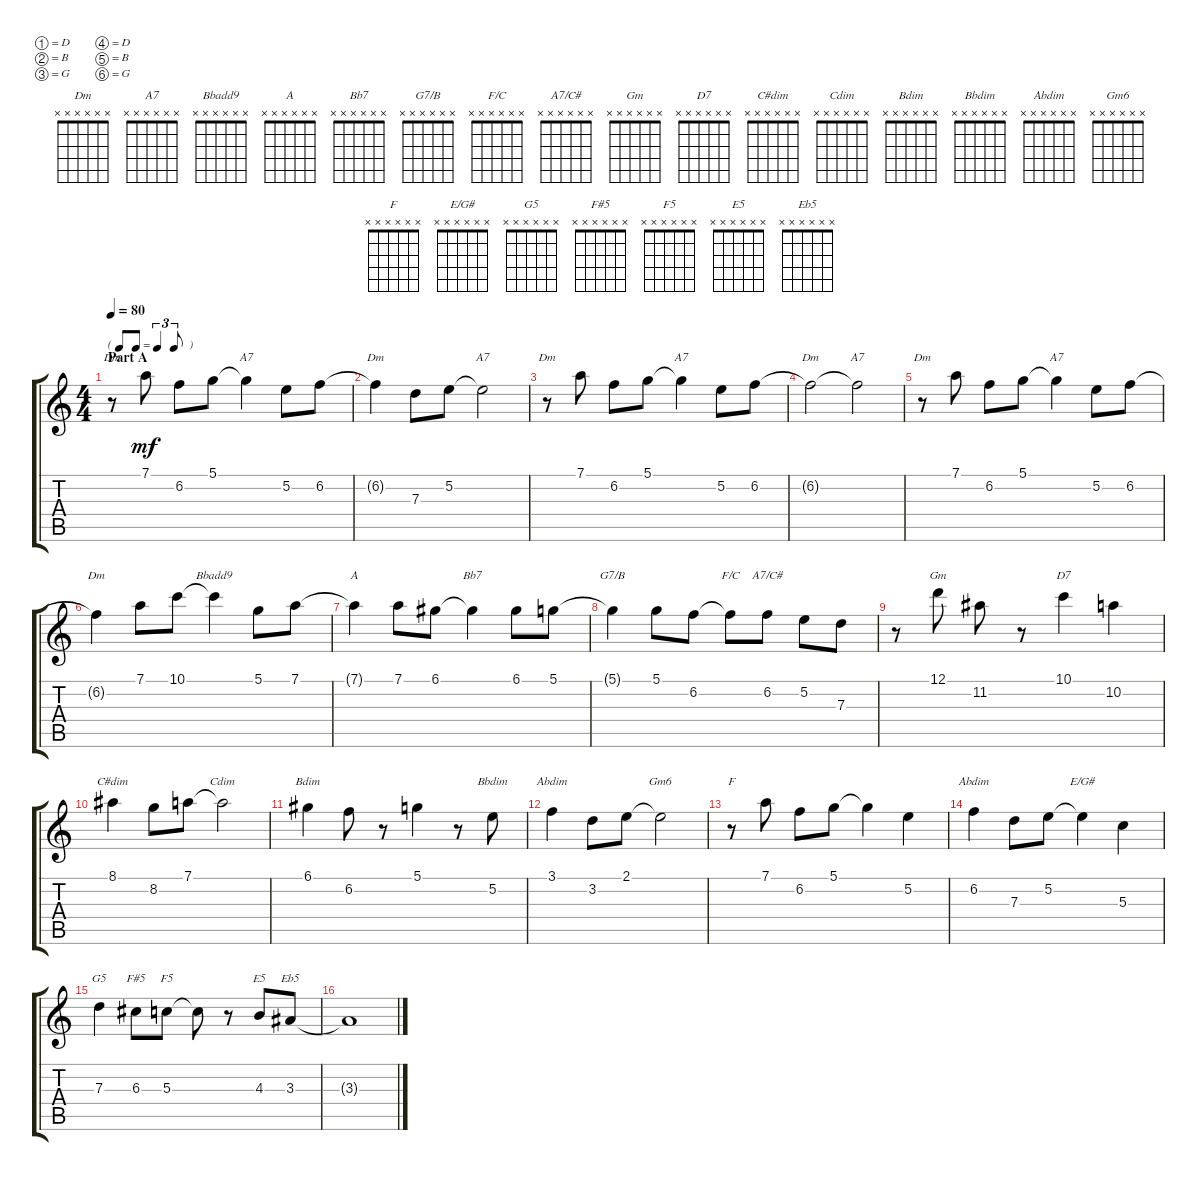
\defaultSystemsLayout 4
\bracketExtendMode groupsimilarinstruments
\singleTrackTrackNamePolicy hidden
\multiTrackTrackNamePolicy hidden
\otherSystemsTrackNameOrientation horizontal
\track ("Steel Guitar" "S-Gt") {instrument acousticguitarsteel}
\staff {score tabs}
\tuning (D4 B3 G3 D3 B2 G2)
\chord ("Dm" x x x x x x)
\chord ("A7" x x x x x x)
\chord ("Bbadd9" x x x x x x)
\chord ("A" x x x x x x)
\chord ("Bb7" x x x x x x)
\chord ("G7/B" x x x x x x)
\chord ("F/C" x x x x x x)
\chord ("A7/C#" x x x x x x)
\chord ("Gm" x x x x x x)
\chord ("D7" x x x x x x)
\chord ("C#dim" x x x x x x)
\chord ("Cdim" x x x x x x)
\chord ("Bdim" x x x x x x)
\chord ("Bbdim" x x x x x x)
\chord ("Abdim" x x x x x x)
\chord ("Gm6" x x x x x x)
\chord ("F" x x x x x x)
\chord ("E/G#" x x x x x x)
\chord ("G5" x x x x x x)
\chord ("F#5" x x x x x x)
\chord ("F5" x x x x x x)
\chord ("E5" x x x x x x)
\chord ("Eb5" x x x x x x)
\ts (4 4)
\tf triplet8th
\section ("" "Part A")
\tempo 80
\clef g2
\ks c
r.8{ch "Dm" dy mf instrument acousticguitarsteel} 7.1.8 6.2.8 5.1.8 5.1{t}.4{ch "A7"} 5.2.8 6.2.8 |
6.2{t}.4{ch "Dm"} 7.3.8 5.2.8 5.2{t}.2{ch "A7"} |
r.8{ch "Dm"} 7.1.8 6.2.8 5.1.8 5.1{t}.4{ch "A7"} 5.2.8 6.2.8 |
6.2{t}.2{ch "Dm"} 6.2{t}.2{ch "A7"} |
r.8{ch "Dm"} 7.1.8 6.2.8 5.1.8 5.1{t}.4{ch "A7"} 5.2.8 6.2.8 |
6.2{t}.4{ch "Dm"} 7.1.8 10.1.8 10.1{t}.4{ch "Bbadd9"} 5.1.8 7.1.8 |
7.1{t}.4{ch "A"} 7.1.8 6.1.8 6.1{t}.4{ch "Bb7"} 6.1.8 5.1.8 |
5.1{t}.4{ch "G7/B"} 5.1.8 6.2.8 6.2{t}.8{ch "F/C"} 6.2.8{ch "A7/C#"} 5.2.8 7.3.8 |
r.8 12.1.8{ch "Gm"} 11.2.8 r.8 10.1.4{ch "D7"} 10.2.4 |
8.1.4{ch "C#dim"} 8.2.8 7.1.8 7.1{t}.2{ch "Cdim"} |
6.1.4{ch "Bdim"} 6.2.8 r.8 5.1.4 r.8 5.2.8{ch "Bbdim"} |
3.1.4{ch "Abdim"} 3.2.8 2.1.8 2.1{t}.2{ch "Gm6"} |
r.8{ch "F"} 7.1.8 6.2.8 5.1.8 5.1{t}.4 5.2.4 |
6.2.4{ch "Abdim"} 7.3.8 5.2.8 5.2{t}.4{ch "E/G#"} 5.3.4 |
7.3.4{ch "G5"} 6.3.8{ch "F#5"} 5.3.8{ch "F5"} 5.3{t}.8 r.8 4.3.8{ch "E5"} 3.3.8{ch "Eb5"} |
3.3{t}.1
